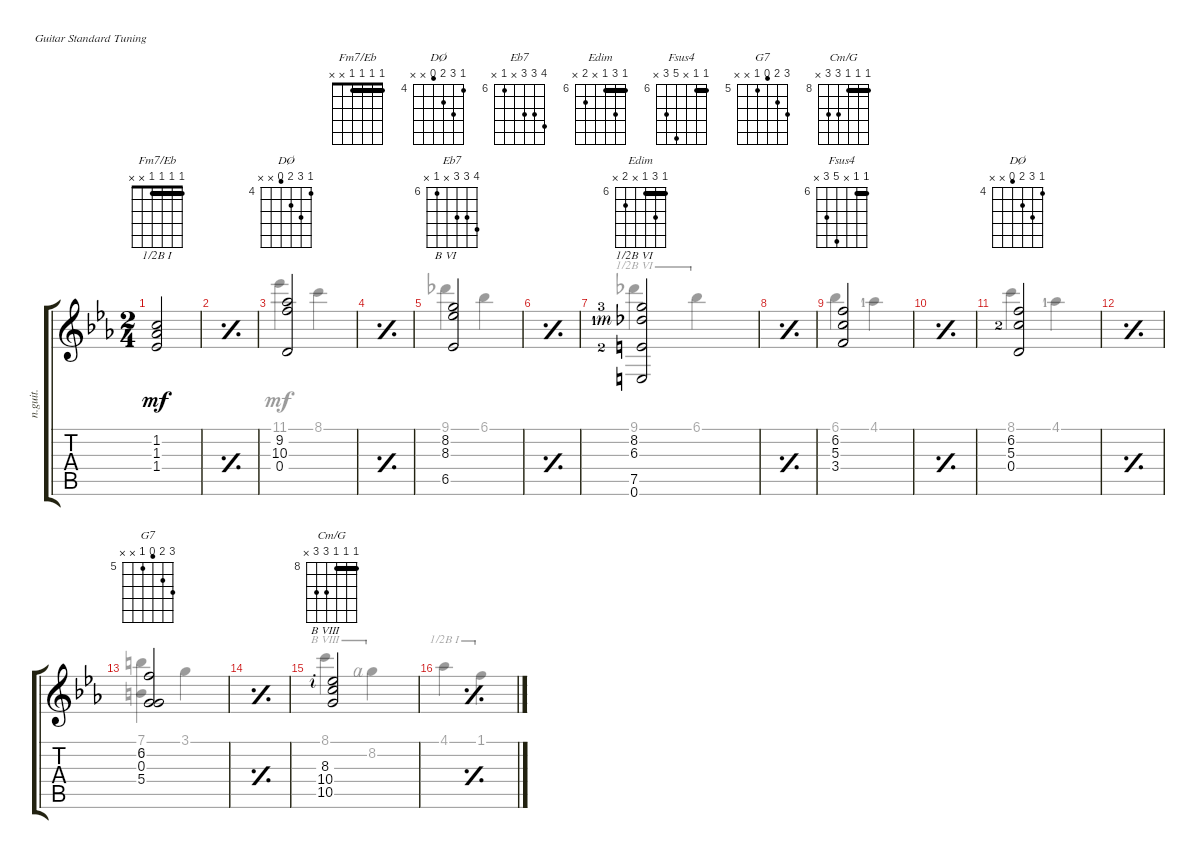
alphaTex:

\defaultSystemsLayout 4
\bracketExtendMode groupsimilarinstruments
\otherSystemsTrackNameOrientation horizontal
\chordDiagramsInScore
\track ("Guitarra" "n.guit.") {instrument acousticguitarnylon}
\staff {score tabs}
\tuning (E4 B3 G3 D3 A2 E2)
\chord ("Fm7/Eb" 1 1 1 1 x x) {barre (1 1 1)}
\chord ("DØ" 8 9 10 7 x x) {firstfret 8}
\chord ("Eb7" 9 8 8 x 6 x) {firstfret 6}
\chord ("Edim" 6 8 6 x 7 x) {firstfret 6 barre 6}
\chord ("Fsus4" 6 6 x 10 8 x) {firstfret 6 barre 6}
\chord ("DØ" 4 6 5 3 x x) {firstfret 4}
\chord ("G7" 7 6 4 5 x x) {firstfret 5}
\chord ("Cm/G" 8 8 8 10 10 x) {firstfret 8 barre (8 8)}
\voice
\ts (2 4)
\tempo (80 hide)
\clef g2
\ks eb
(1.4{acc b} 1.3{acc b} 1.2{acc forcenatural}).2{ch "Fm7/Eb" dy mf barre (1 half) beam Up} |
\simile simple
|
\simile none
(0.4{acc forcenatural} 10.3{acc forcenatural} 9.2{acc b}).2{ch "DØ" beam Up} |
\simile simple
|
\simile none
(6.5{acc b} 8.3{acc b} 8.2{acc forcenatural}).2{ch "Eb7" barre (6 full) beam Up} |
\simile simple
|
\simile none
(7.5{lf 3 acc forcenatural} 6.3{lf 2 rf 3 acc b} 8.2{lf 4 acc forcenatural} 0.6{acc forcenatural}).2{ch "Edim" barre (6 half) beam Up} |
\simile simple
|
\simile none
(3.4{acc forcenatural} 5.3{acc forcenatural} 6.2{acc forcenatural}).2{ch "Fsus4" beam Up} |
\simile simple
|
\simile none
(0.4{acc forcenatural} 5.3{lf 3 acc forcenatural} 6.2{acc forcenatural}).2{ch "DØ" beam Up} |
\simile simple
|
\simile none
(0.3{acc forcenatural} 5.4{acc forcenatural} 6.2{acc forcenatural}).2{ch "G7" beam Up} |
\simile simple
|
\simile none
(10.5{acc forcenatural} 10.4{acc forcenatural} 8.3{rf 2 acc b}).2{ch "Cm/G" barre (8 full) beam Up} |
\simile simple
\voice
\clef g2
\ottava regular
\simile none
\ks eb
4.1{acc b}.4{dy mf barre (1 half) beam Down} 1.1{acc forcenatural}.4{barre (1 half) beam Down} |
\simile simple
|
\simile none
11.1{acc b}.4{beam Down} 8.1{acc forcenatural}.4{beam Down} |
\simile simple
|
\simile none
9.1{acc b}.4{beam Down} 6.1{acc b}.4{beam Down} |
\simile simple
|
\simile none
9.1{acc b}.4{barre (6 half) beam Down} 6.1{acc b}.4{barre (6 half) beam Down} |
\simile simple
|
\simile none
6.1{acc b}.4{beam Down} 4.1{lf 2 acc b}.4{beam Down} |
\simile simple
|
\simile none
8.1{acc forcenatural}.4{beam Down} 4.1{lf 2 acc b}.4{beam Down} |
\simile simple
|
\simile none
(7.1{acc forcenatural} 0.2{acc forcenatural}).4{beam Down} 3.1{acc forcenatural}.4{beam Down} |
\simile simple
|
\simile none
8.1{acc forcenatural}.4{barre (8 full) beam Down} 8.2{rf 4 acc forcenatural}.4{barre (8 full) beam Down} |
\simile simple
